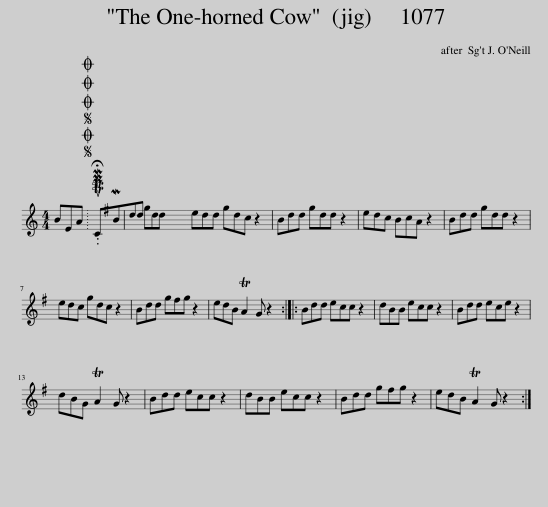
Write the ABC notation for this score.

X:1
L:1/8
M:4/4
I:linebreak $
K:C
V:1 treble
V:1
 BEA |SOSOOO .!fermata!PMTuCMBdd gdd | edd gdc z2 | Bdd gdd z2 | edc BcA z2 | %5
 Bdd gdd z2 |$ edc gdc z2 | Bdd g^fg z2 | edB TA2 G z2 :: Bdd ecc z2 | %10
 dBB ecc z2 | Bdd ece z2 |$ dBG TA2 G z2 | Bdd ecc z2 | dBB ecc z2 | %15
 Bdd g^fg z2 | edB TA2 G z2 :| %17
